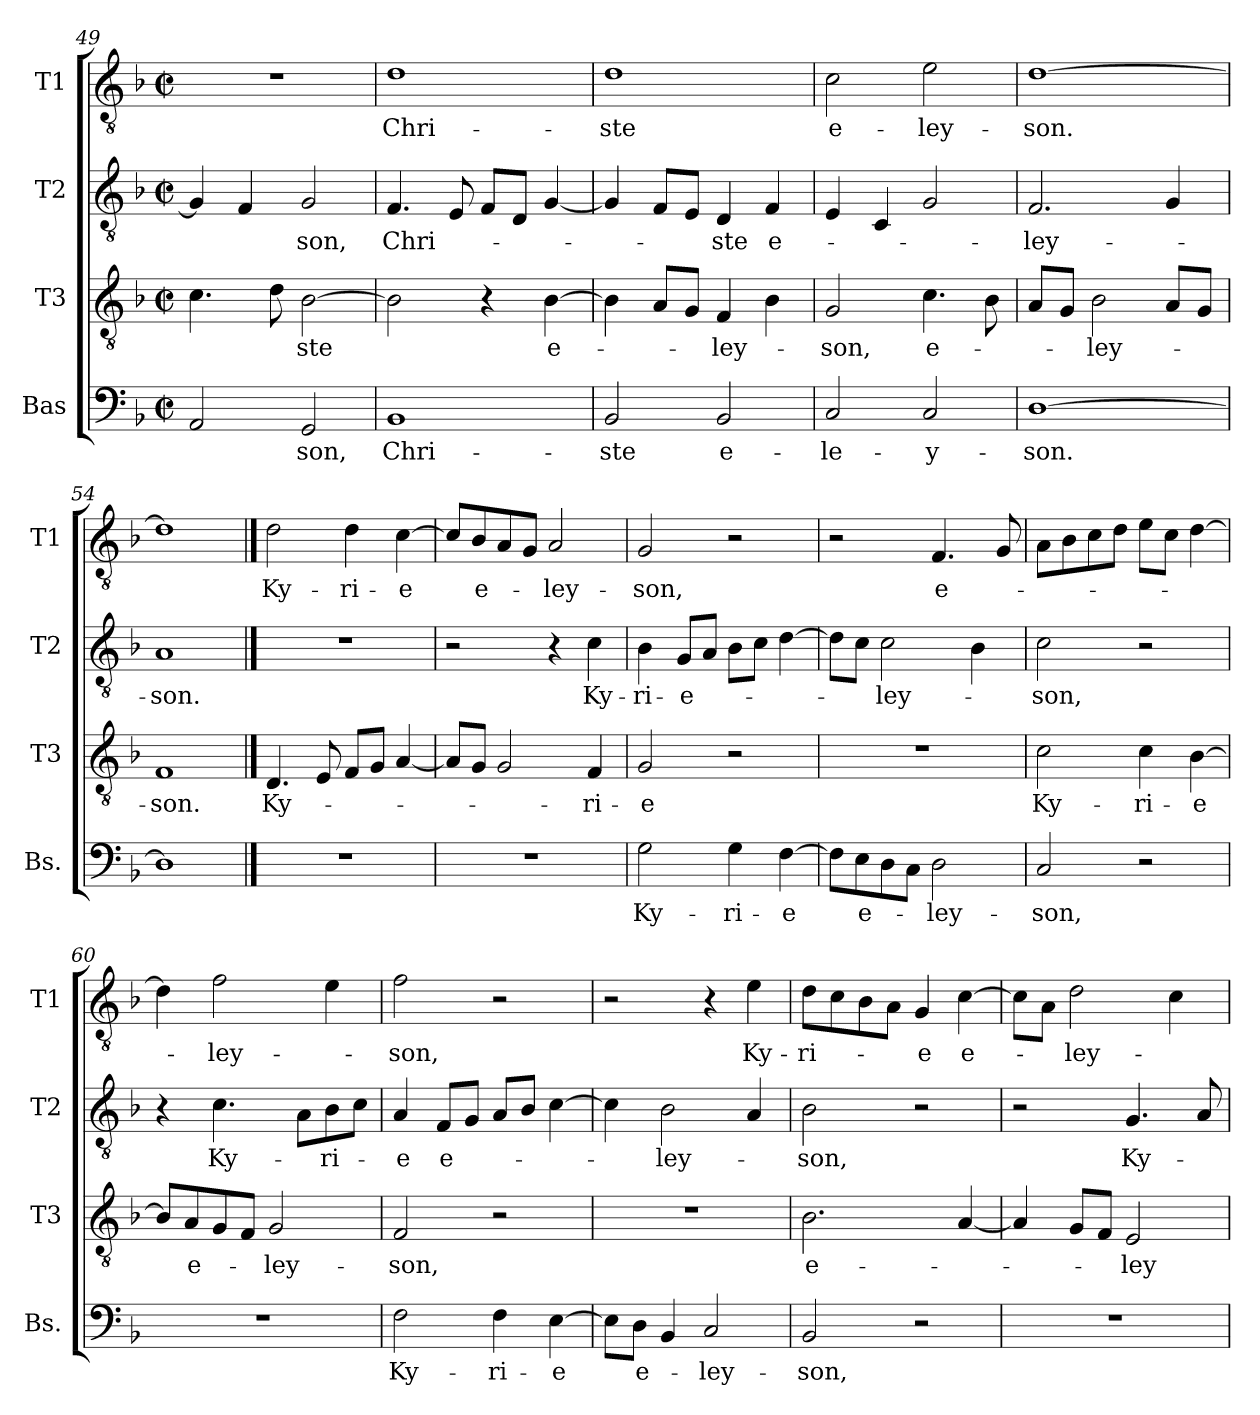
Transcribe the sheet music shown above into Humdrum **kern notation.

**kern	**text	**kern	**text	**kern	**text	**kern	**text
*part4	*part4	*part3	*part3	*part2	*part2	*part1	*part1
*staff4	*staff4	*staff3	*staff3	*staff2	*staff2	*staff1	*staff1
*I"Bas	*	*I"T3	*	*I"T2	*	*I"T1	*
*I'Bs.	*	*I'T3	*	*I'T2	*	*I'T1	*
*clefF4	*	*clefGv2	*	*clefGv2	*	*clefGv2	*
*k[b-]	*	*k[b-]	*	*k[b-]	*	*k[b-]	*
*M2/2	*	*M2/2	*	*M2/2	*	*M2/2	*
*met(c|)	*	*met(c|)	*	*met(c|)	*	*met(c|)	*
=49	=49	=49	=49	=49	=49	=49	=49
2AA/	.	4.c\	.	4G/]	.	1r	.
.	.	.	.	4F/	.	.	.
.	.	8d\	.	.	.	.	.
!	!LO:LY:b	!	!LO:LY:b	!	!LO:LY:b	!	!
2GG/	-son,	[2B-\	-ste	2G/	-son,	.	.
=50	=50	=50	=50	=50	=50	=50	=50
!	!LO:LY:b	!	!	!	!LO:LY:b	!	!LO:LY:b
1BB-	Chri-	2B-\]	.	4.F/	Chri-	1d	Chri-
.	.	.	.	8E/	.	.	.
.	.	4r	.	8F/L	.	.	.
.	.	.	.	8D/J	.	.	.
!	!	!	!LO:LY:b	!	!	!	!
.	.	[4B-\	e-	[4G/	.	.	.
=51	=51	=51	=51	=51	=51	=51	=51
!	!LO:LY:b	!	!	!	!	!	!LO:LY:b
2BB-/	-ste	4B-\]	.	4G/]	.	1d	-ste
.	.	8A/L	.	8F/L	.	.	.
.	.	8G/J	.	8E/J	.	.	.
!	!LO:LY:b	!	!LO:LY:b	!	!LO:LY:b	!	!
2BB-/	e-	4F/	-ley-	4D/	-ste	.	.
!	!	!	!	!	!LO:LY:b	!	!
.	.	4B-\	.	4F/	e-	.	.
=52	=52	=52	=52	=52	=52	=52	=52
!	!LO:LY:b	!	!LO:LY:b	!	!	!	!LO:LY:b
2C/	-le-	2G/	-son,	4E/	.	2c\	e-
.	.	.	.	4C/	.	.	.
!	!LO:LY:b	!	!LO:LY:b	!	!	!	!LO:LY:b
2C/	-y-	4.c\	e-	2G/	.	2e\	-ley-
.	.	8B-\	.	.	.	.	.
=53	=53	=53	=53	=53	=53	=53	=53
*	*	*	*	*	*	*MM96	*
!	!LO:LY:b	!	!	!	!LO:LY:b	!	!LO:LY:b
[1D	-son.	8A/L	.	2.F/	-ley-	[1d	-son.
.	.	8G/J	.	.	.	.	.
!	!	!	!LO:LY:b	!	!	!	!
.	.	2B-\	-ley-	.	.	.	.
.	.	8A/L	.	4G/	.	.	.
.	.	8G/J	.	.	.	.	.
!!LO:LB:g=z
=54	=54	=54	=54	=54	=54	=54	=54
!	!	!	!LO:LY:b	!	!LO:LY:b	!	!
1D]	.	1F	-son.	1A	-son.	1d]	.
==55	==55	==55	==55	==55	==55	==55	==55
*	*	*	*	*	*	*MM110	*
!	!	!	!LO:LY:b	!	!	!	!LO:LY:b
1r	.	4.D/	Ky-	1r	.	2d\	Ky-
.	.	8E/	.	.	.	.	.
!	!	!	!	!	!	!	!LO:LY:b
.	.	8F/L	.	.	.	4d\	ri-
.	.	8G/J	.	.	.	.	.
!	!	!	!	!	!	!	!LO:LY:b
.	.	[4A/	.	.	.	[4c\	-e
=56	=56	=56	=56	=56	=56	=56	=56
1r	.	8A/L]	.	2r	.	8c/L]	.
!	!	!	!	!	!	!	!LO:LY:b
.	.	8G/J	.	.	.	8B-/	e-
.	.	2G/	.	.	.	8A/	.
.	.	.	.	.	.	8G/J	.
!	!	!	!	!	!	!	!LO:LY:b
.	.	.	.	4r	.	2A/	ley-
!	!	!	!LO:LY:b	!	!LO:LY:b	!	!
.	.	4F/	-ri-	4c\	Ky-	.	.
=57	=57	=57	=57	=57	=57	=57	=57
!	!LO:LY:b	!	!LO:LY:b	!	!LO:LY:b	!	!LO:LY:b
2G\	Ky-	2G/	-e	4B-\	-ri-	2G/	-son,
!	!	!	!	!	!LO:LY:b	!	!
.	.	.	.	8G/L	-e-	.	.
.	.	.	.	8A/J	.	.	.
!	!LO:LY:b	!	!	!	!	!	!
4G\	-ri-	2r	.	8B-\L	.	2r	.
.	.	.	.	8c\J	.	.	.
!	!LO:LY:b	!	!	!	!	!	!
[4F\	-e	.	.	[4d\	.	.	.
=58	=58	=58	=58	=58	=58	=58	=58
8F\L]	.	1r	.	8d\L]	.	2r	.
!	!LO:LY:b	!	!	!	!	!	!
8E\	e-	.	.	8c\J	.	.	.
!	!	!	!	!	!LO:LY:b	!	!
8D\	.	.	.	2c\	-ley-	.	.
8C\J	.	.	.	.	.	.	.
!	!LO:LY:b	!	!	!	!	!	!LO:LY:b
2D\	-ley-	.	.	.	.	4.F/	e-
.	.	.	.	4B-\	.	.	.
.	.	.	.	.	.	8G/	.
=59	=59	=59	=59	=59	=59	=59	=59
!	!LO:LY:b	!	!LO:LY:b	!	!LO:LY:b	!	!
2C/	-son,	2c\	Ky-	2c\	-son,	8A\L	.
.	.	.	.	.	.	8B-\	.
.	.	.	.	.	.	8c\	.
.	.	.	.	.	.	8d\J	.
!	!	!	!LO:LY:b	!	!	!	!
2r	.	4c\	-ri-	2r	.	8e\L	.
.	.	.	.	.	.	8c\J	.
!	!	!	!LO:LY:b	!	!	!	!
.	.	[4B-\	-e	.	.	[4d\	.
!!LO:LB:g=z
=60	=60	=60	=60	=60	=60	=60	=60
1r	.	8B-/L]	.	4r	.	4d\]	.
!	!	!	!LO:LY:b	!	!	!	!
.	.	8A/	e-	.	.	.	.
!	!	!	!	!	!LO:LY:b	!	!LO:LY:b
.	.	8G/	.	4.c\	Ky-	2f\	-ley-
.	.	8F/J	.	.	.	.	.
!	!	!	!LO:LY:b	!	!	!	!
.	.	2G/	-ley-	.	.	.	.
.	.	.	.	8A\L	.	.	.
!	!	!	!	!	!LO:LY:b	!	!
.	.	.	.	8B-\	-ri-	4e\	.
.	.	.	.	8c\J	.	.	.
=61	=61	=61	=61	=61	=61	=61	=61
!	!LO:LY:b	!	!LO:LY:b	!	!LO:LY:b	!	!LO:LY:b
2F\	Ky-	2F/	-son,	4A/	-e	2f\	-son,
!	!	!	!	!	!LO:LY:b	!	!
.	.	.	.	8F/L	e-	.	.
.	.	.	.	8G/J	.	.	.
!	!LO:LY:b	!	!	!	!	!	!
4F\	-ri-	2r	.	8A/L	.	2r	.
.	.	.	.	8B-/J	.	.	.
!	!LO:LY:b	!	!	!	!	!	!
[4E\	-e	.	.	[4c\	.	.	.
=62	=62	=62	=62	=62	=62	=62	=62
8E\L]	.	1r	.	4c\]	.	2r	.
!	!LO:LY:b	!	!	!	!	!	!
8D\J	e-	.	.	.	.	.	.
!	!	!	!	!	!LO:LY:b	!	!
4BB-/	.	.	.	2B-\	-ley-	.	.
!	!LO:LY:b	!	!	!	!	!	!
2C/	-ley-	.	.	.	.	4r	.
!	!	!	!	!	!	!	!LO:LY:b
.	.	.	.	4A/	.	4e\	Ky-
=63	=63	=63	=63	=63	=63	=63	=63
!	!LO:LY:b	!	!LO:LY:b	!	!LO:LY:b	!	!LO:LY:b
2BB-/	-son,	2.B-\	e-	2B-\	-son,	8d\L	-ri-
.	.	.	.	.	.	8c\	.
.	.	.	.	.	.	8B-\	.
.	.	.	.	.	.	8A\J	.
!	!	!	!	!	!	!	!LO:LY:b
2r	.	.	.	2r	.	4G/	-e
!	!	!	!	!	!	!	!LO:LY:b
.	.	[4A/	.	.	.	[4c\	e-
=64	=64	=64	=64	=64	=64	=64	=64
1r	.	4A/]	.	2r	.	8c\L]	.
.	.	.	.	.	.	8A\J	.
!	!	!	!	!	!	!	!LO:LY:b
.	.	8G/L	.	.	.	2d\	-ley-
.	.	8F/J	.	.	.	.	.
!	!	!	!LO:LY:b	!	!LO:LY:b	!	!
.	.	2E/	-ley-	4.G/	Ky-	.	.
.	.	.	.	.	.	4c\	.
.	.	.	.	8A/	.	.	.
=	=	=	=	=	=	=	=
*-	*-	*-	*-	*-	*-	*-	*-
